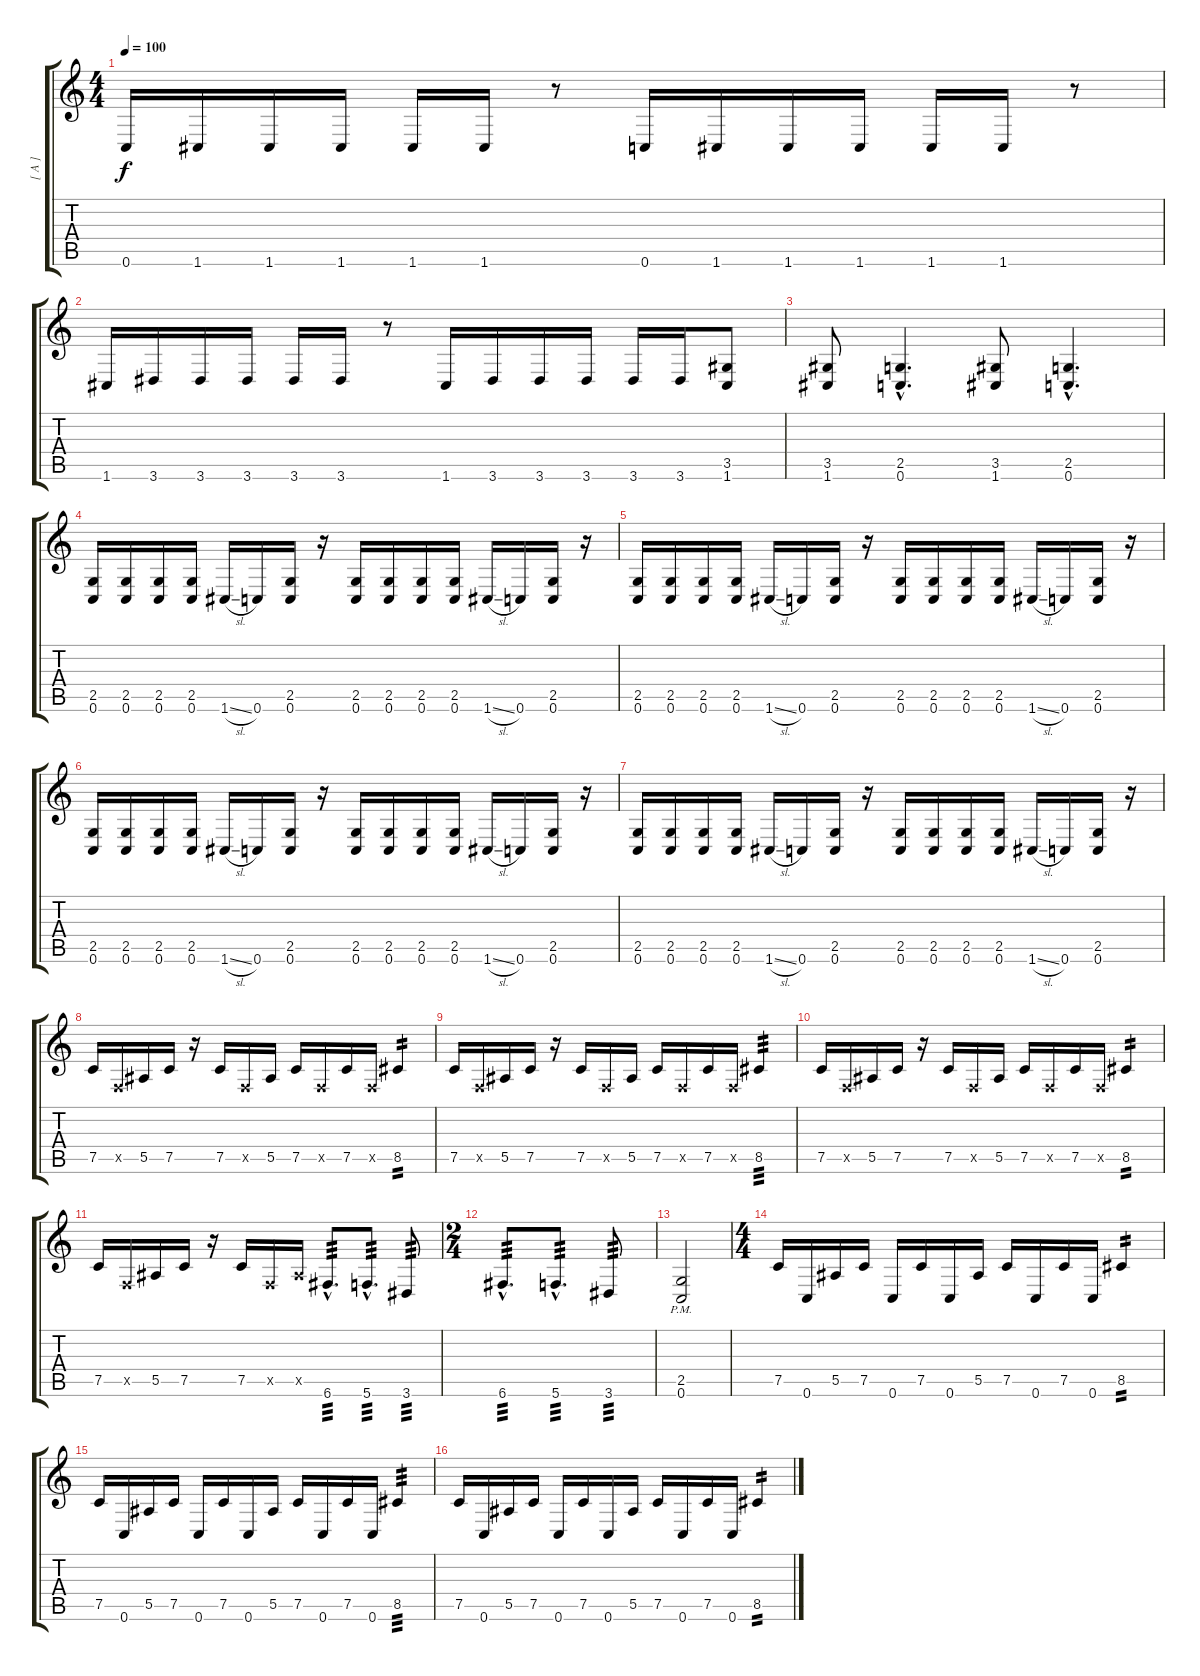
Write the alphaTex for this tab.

\track ("[ A ]" "[ A ]") {instrument distortionguitar}
\staff {score tabs}
\tuning (C4 G3 Eb3 Bb2 F2 C2) {hide}
\ts (4 4)
\tempo 100
\clef g2
\ks c
0.6.16{dy f} 1.6.16 1.6.16 1.6.16 1.6.16 1.6.16 r.8 0.6.16 1.6.16 1.6.16 1.6.16 1.6.16 1.6.16 r.8 |
1.6.16 3.6.16 3.6.16 3.6.16 3.6.16 3.6.16 r.8 1.6.16 3.6.16 3.6.16 3.6.16 3.6.16 3.6.16 (3.5 1.6).8 |
(3.5 1.6).8 (2.5{hac} 0.6{hac}).4{d} (3.5 1.6).8 (2.5{hac} 0.6{hac}).4{d} |
(2.5 0.6).16 (2.5 0.6).16 (2.5 0.6).16 (2.5 0.6).16 1.6{sl}.16 0.6.16 (2.5 0.6).16 r.16 (2.5 0.6).16 (2.5 0.6).16 (2.5 0.6).16 (2.5 0.6).16 1.6{sl}.16 0.6.16 (2.5 0.6).16 r.16 |
(2.5 0.6).16 (2.5 0.6).16 (2.5 0.6).16 (2.5 0.6).16 1.6{sl}.16 0.6.16 (2.5 0.6).16 r.16 (2.5 0.6).16 (2.5 0.6).16 (2.5 0.6).16 (2.5 0.6).16 1.6{sl}.16 0.6.16 (2.5 0.6).16 r.16 |
(2.5 0.6).16 (2.5 0.6).16 (2.5 0.6).16 (2.5 0.6).16 1.6{sl}.16 0.6.16 (2.5 0.6).16 r.16 (2.5 0.6).16 (2.5 0.6).16 (2.5 0.6).16 (2.5 0.6).16 1.6{sl}.16 0.6.16 (2.5 0.6).16 r.16 |
(2.5 0.6).16 (2.5 0.6).16 (2.5 0.6).16 (2.5 0.6).16 1.6{sl}.16 0.6.16 (2.5 0.6).16 r.16 (2.5 0.6).16 (2.5 0.6).16 (2.5 0.6).16 (2.5 0.6).16 1.6{sl}.16 0.6.16 (2.5 0.6).16 r.16 |
7.5.16 0.5{x}.16 5.5.16 7.5.16 r.16 7.5.16 0.5{x}.16 5.5.16 7.5.16 0.5{x}.16 7.5.16 0.5{x}.16 8.5.4{tp 2} |
7.5.16 0.5{x}.16 5.5.16 7.5.16 r.16 7.5.16 0.5{x}.16 5.5.16 7.5.16 0.5{x}.16 7.5.16 0.5{x}.16 8.5.4{tp 3} |
7.5.16 0.5{x}.16 5.5.16 7.5.16 r.16 7.5.16 0.5{x}.16 5.5.16 7.5.16 0.5{x}.16 7.5.16 0.5{x}.16 8.5.4{tp 2} |
7.5.16 0.5{x}.16 5.5.16 7.5.16 r.16 7.5.16 0.5{x}.16 5.5{x}.16 6.6{hac}.8{d tp 3} 5.6{hac}.8{d tp 3} 3.6.8{tp 3} |
\ts (2 4)
6.6{hac}.8{d tp 3} 5.6{hac}.8{d tp 3} 3.6.8{tp 3} |
(2.5{pm} 0.6{pm}).2 |
\ts (4 4)
7.5.16 0.6.16 5.5.16 7.5.16 0.6.16 7.5.16 0.6.16 5.5.16 7.5.16 0.6.16 7.5.16 0.6.16 8.5.4{tp 2} |
7.5.16 0.6.16 5.5.16 7.5.16 0.6.16 7.5.16 0.6.16 5.5.16 7.5.16 0.6.16 7.5.16 0.6.16 8.5.4{tp 3} |
7.5.16 0.6.16 5.5.16 7.5.16 0.6.16 7.5.16 0.6.16 5.5.16 7.5.16 0.6.16 7.5.16 0.6.16 8.5.4{tp 2}
